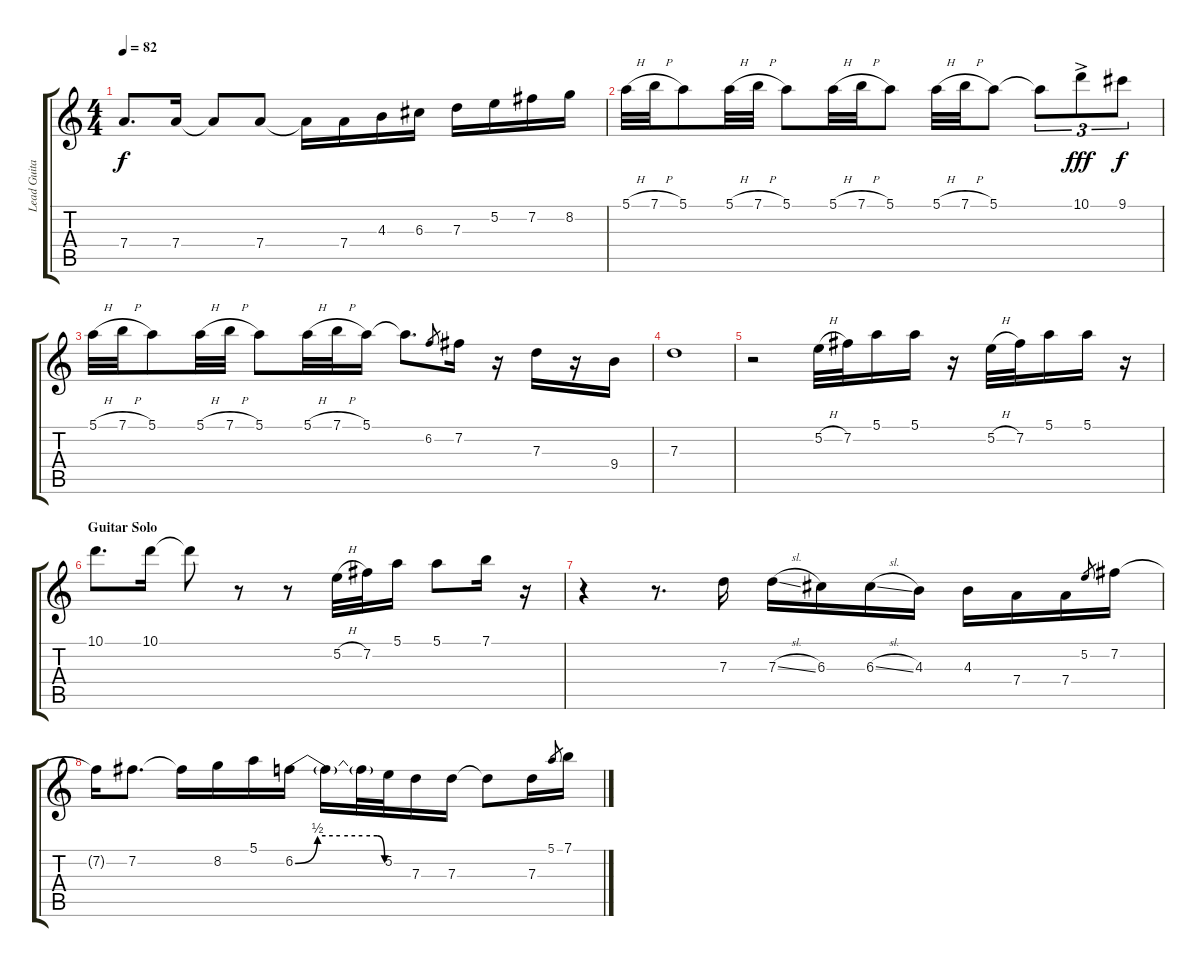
\track ("Lead Guitar" "Lead Guita") {instrument electricguitarjazz}
\staff {score tabs}
\tuning (E4 B3 G3 D3 A2 E2) {hide}
\ts (4 4)
\tempo 82
\clef g2
\ks c
7.4.8{d dy f} 7.4.16 7.4{t}.8 7.4.8 7.4{t}.16 7.4.16 4.3.16 6.3.16 7.3.16 5.2.16 7.2.16 8.2.16 |
5.1{h}.32 7.1{h}.32 5.1.8 5.1{h}.32 7.1{h}.32 5.1.8 5.1{h}.32 7.1{h}.32 5.1.8 5.1{h}.32 7.1{h}.32 5.1.8 5.1{t}.8{tu (3 2)} 10.1{ac}.8{tu (3 2) dy fff} 9.1.8{tu (3 2) dy f} |
5.1{h}.32 7.1{h}.32 5.1.8 5.1{h}.32 7.1{h}.32 5.1.8 5.1{h}.32 7.1{h}.32 5.1.16 5.1{t}.8{d} 6.2.8{gr} 7.2.16 r.16 7.3.16 r.16 9.4.16 |
7.3.1 |
r.2 5.2{h}.32 7.2.32 5.1.16 5.1.16 r.16 5.2{h}.32 7.2.32 5.1.16 5.1.16 r.16 |
\section ("" "Guitar Solo")
10.1.8{d} 10.1.16 10.1{t}.8 r.8 r.8 5.2{h}.32 7.2.32 5.1.16 5.1.8 7.1.16 r.16 |
r.4 r.8{d} 7.3.16 7.3{sl}.16 6.3.16 6.3{sl}.16 4.3.16 4.3.16 7.4.16 7.4.16 5.2.8{gr} 7.2.16 |
7.2{t}.16 7.2.8{d} 7.2{t}.16 8.2.16 5.1.16 6.2{be (custom 0 0 15 2 30 2 45 2 55 2 60 0)}.16 6.2{t}.16 6.2{t}.32 5.2.32 7.3.16 7.3.16 7.3{t}.8 7.3.16 5.1.8{gr} 7.1.16
